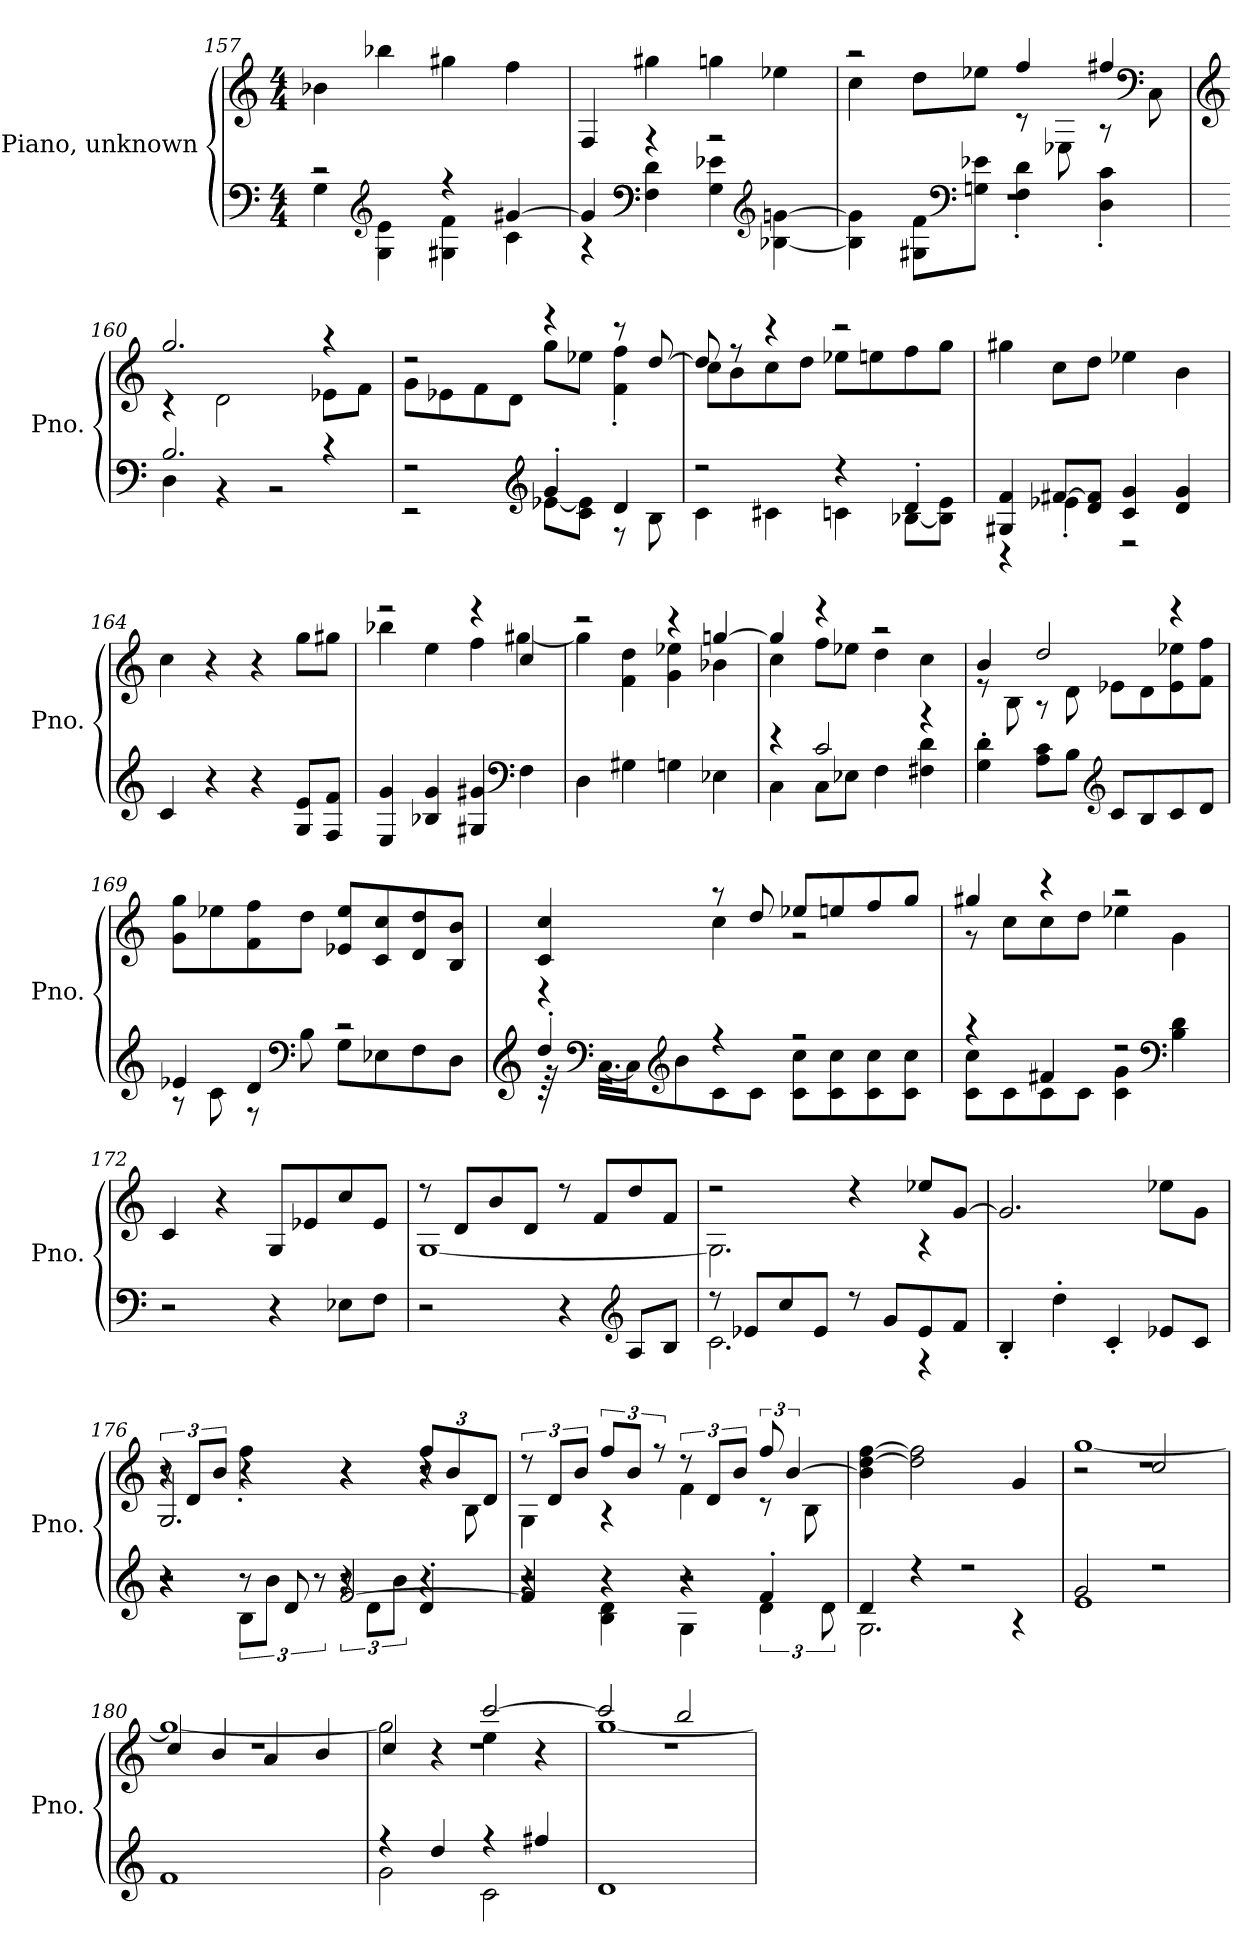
**kern	**kern
*part1	*part1
*staff2	*staff1
*I"Piano, unknown	*
*I'Pno.	*
!!LO:LB:g=z
*clefF4	*clefG2
*k[]	*k[]
*M4/4	*M4/4
=157	=157
*^	*
2r	4G\	4b-X\
*clefG2	*	*
.	4G\ 4e\	4bb-X\
4r	4G#X\ 4f\	4gg#X\
[4g#X/	4c\	4ff\
=158	=158	=158
4g#/]	4r	4F/
*clefF4	*	*
4r	4F\ 4d\	4gg#X\
2r	4G\ 4e-X\	4ggn\
*clefG2	*	*
.	[4B-X\ [4gn\	4ee-X\
=159	=159	=159
*	*	*^
1r	4B-\] 4g\]	2r	4cc\
.	8G#X\ 8f\L	.	8dd\L
*clefF4	*	*	*
.	8Gn\ 8e-X\J	.	8ee-X\J
.	4F\' 4d\'	4ff/	8r
.	.	.	8E-X\
.	4D\' 4c\'	4ff#X/	8r
*	*	*clefF4	*
.	.	.	8C\
=160	=160	=160	=160
*	*	*clefG2	*
2.B/	4D\	2.gg/	4r
.	4r	.	2d\
.	2r	.	.
4r	.	4r	8e-X\L
.	.	.	8f\J
!!LO:LB:g=z	!!
=161	=161	=161	=161
2r	2r	2r	8g\L
.	.	.	8e-X\
.	.	.	8f\
.	.	.	8d\J
*clefG2	*	*	*
4g'/	[8e-X\L	4r	8gg\L
.	8c\ 8e-\]J	.	8ee-X\J
4d/	8r	8r	4f\' 4ff\'
.	8B\	[8dd/	.
=162	=162	=162	=162
2r	4c\	8dd/]	8cc\L
.	.	8r	8b\
.	4c#X\	4r	8cc\
.	.	.	8dd\J
4r	4cn\	2r	8ee-X\L
.	.	.	8een\
4d'/	[8B-X\L	.	8ff\
.	8B-\] 8e\J	.	8gg\J
*	*	*v	*v
=163	=163	=163
4G#X/ 4f/	4r	4gg#X\
[8f#X/L	4e-X'\	8cc\L
8d/ 8f#/]J	.	8dd\J
4c/ 4g/	2r	4ee-X\
4d/ 4g/	.	4b\
*v	*v	*
=164	=164
4c/	4cc\
4r	4r
4r	4r
8G/ 8e/L	8gg\L
8F/ 8f/J	8gg#X\J
!!LO:LB:g=z
=165	=165
*	*^
4E/ 4g/	2r	4bb-X\
4B-X/ 4g/	.	4ee\
4G#X/ 4g#X/	4r	4ff\
*clefF4	*	*
4F\	4cc/	[4gg#X\
=166	=166	=166
4D\	2r	4gg#\]
4G#X\	.	4f\ 4dd\
4Gn\	4r	4g\ 4ee-X\
4E-X\	[4ggn/	4b-X\
=167	=167	=167
*^	*	*
4r	4C\	4gg/]	4cc\
2c/	8C\L	4r	8ff\L
.	8E-X\J	.	8ee-X\J
.	4F\	2r	4dd\
4r	4F#X\ 4d\	.	4cc\
*v	*v	*	*
=168	=168	=168
4G\' 4d\'	4b/	8r
.	.	8B\
8A\ 8c\L	2dd/	8r
8B\J	.	8d\
*clefG2	*	*
8c/L	.	8e-X\L
8B/	.	8d\
8c/	4r	8e-\ 8ee-X\
8d/J	.	8f\ 8ff\J
*	*v	*v
!!LO:PB:g=z
=169	=169
*^	*
4e-X/	8r	8g\ 8gg\L
.	8c\	8ee-X\
4d/	8r	8f\ 8ff\
*clefF4	*	*
.	8B\	8dd\J
2r	8G\L	8e-X/ 8ee-/L
.	8E-X\	8c/ 8cc/
.	8F\	8d/ 8dd/
.	8D\J	8B/ 8b/J
=170	=170	=170
*clefG2	*	*
*	*	*^
4dd'/	64r	4c/ 4cc/	4r
*clefF4	*	*	*
.	[32.C\KLL	.	.
.	16C\J]	.	.
*clefG2	*	*	*
.	8b\	.	.
4r	8c\	8r	4cc\
.	8c\J	8dd/	.
2r	8c\ 8cc\L	8ee-X/L	2r
.	8c\ 8cc\	8een/	.
.	8c\ 8cc\	8ff/	.
.	8c\ 8cc\J	8gg/J	.
=171	=171	=171	=171
4r	8c\ 8cc\L	4gg#X/	8r
.	8c\	.	8cc\L
4f#X/	8c\	4r	8cc\
.	8c\J	.	8dd\J
2r	4c\ 4g\	2r	4ee-X\
*clefF4	*	*	*
.	4B\ 4d\	.	4g\
*v	*v	*	*
*	*v	*v
!!LO:LB:g=z
=172	=172
2r	4c/
.	4r
4r	8G/L
.	8e-X/
8E-X\L	8cc/
8F\J	8e-/J
=173	=173
*	*^
2r	8r	[1G
.	8d/L	.
.	8b/	.
.	8d/J	.
4r	8r	.
.	8f/L	.
*clefG2	*	*
8A/L	8dd/	.
8B/J	8f/J	.
=174	=174	=174
*^	*	*
8r	2.c\	2r	2.G\]
8e-X/L	.	.	.
8cc/	.	.	.
8e-/J	.	.	.
8r	.	4r	.
8g/L	.	.	.
8e-/	4r	8ee-X/L	4r
8f/J	.	[8g/J	.
*v	*v	*	*
*	*v	*v
=175	=175
4B'/	2.g/]
4dd'\	.
4c'/	.
8e-X/L	8ee-X\L
8c/J	8g\J
!!LO:LB:g=z
=176	=176
*^	*^
*	*^	*	*^
2r	4r	4r	12r	4r	2.G/
.	.	.	12d/L	.	.
.	.	.	12b/J	.	.
.	12B\L	8r	4r	4ff'\	.
.	12b\J	.	.	.	.
.	.	8d/	.	.	.
.	12r	.	.	.	.
[2f/	12r	4r	4r	4r	.
.	12d\L	.	.	.	.
.	12b\J	.	.	.	.
*	*	*	*Xbrackettup	*	*
.	4r	4d'/	12ff/L	8r	4r
.	.	.	12b/	.	.
.	.	.	.	8B\	.
.	.	.	12d/J	.	.
*	*	*	*v	*v	*v
=177	=177	=177	=177
*	*	*	*brackettup
*	*	*	*^
4f/]	4r	2r	12r	4G\
.	.	.	12d/L	.
.	.	.	12b/J	.
4r	4B\ 4d\	.	12ff/L	4r
.	.	.	12b/J	.
.	.	.	12r	.
2r	4G\	4r	12r	4f\
.	.	.	12d/L	.
.	.	.	12b/J	.
.	6d\	4f'/	12ff/	8r
.	.	.	[6b/	.
.	.	.	.	8B\
.	12d\	.	.	.
*	*v	*v	*	*
*	*	*v	*v
=178	=178	=178
4d/	2.G\	4b\] [4dd\ [4ff\
4r	.	2dd\] 2ff\]
2r	.	.
.	4r	4g/
=179	=179	=179
*	*	*^
*	*	*	*^
2g/	1e	1r	[1gg	2r
2r	.	.	.	2cc/
*v	*v	*	*	*
=180	=180	=180	=180
1f	1r	1gg_	4cc/
.	.	.	4b/
.	.	.	4a/
.	.	.	4b/
!!LO:LB:g=z	!!	!!
=181	=181	=181	=181
*^	*	*	*
4r	2g\	1r	2gg\]	4cc/
4dd/	.	.	.	4r
4r	2c\	.	4ee\	[2ccc/
4ff#X/	.	.	4r	.
*v	*v	*	*	*
=182	=182	=182	=182
1d	1r	[1gg	2ccc/]
.	.	.	2bb/
*	*v	*v	*v
=	=
*-	*-
